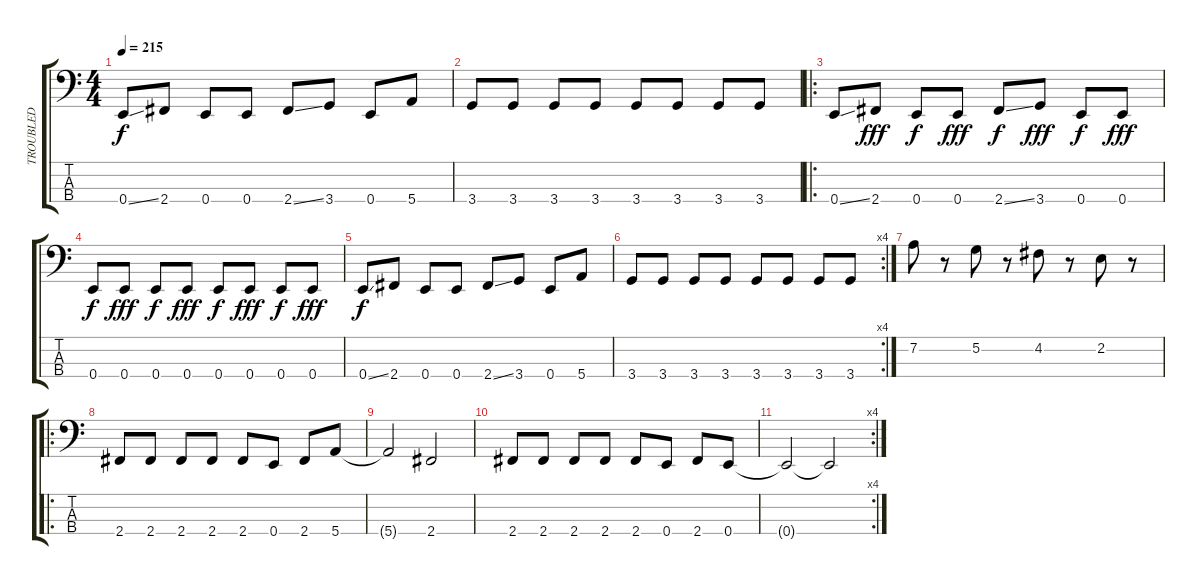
\track ("TROUBLED" "TROUBLED") {instrument electricbasspick}
\staff {score tabs}
\tuning (G2 D2 A1 E1) {hide}
\ts (4 4)
\tempo 215
\clef f4
\ks c
0.4{ss}.8{dy f} 2.4.8 0.4.8 0.4.8 2.4{ss}.8 3.4.8 0.4.8 5.4.8 |
3.4.8 3.4.8 3.4.8 3.4.8 3.4.8 3.4.8 3.4.8 3.4.8 |
\ro
0.4{ss}.8 2.4.8{dy fff} 0.4.8{dy f} 0.4.8{dy fff} 2.4{ss}.8{dy f} 3.4.8{dy fff} 0.4.8{dy f} 0.4.8{dy fff} |
0.4.8{dy f} 0.4.8{dy fff} 0.4.8{dy f} 0.4.8{dy fff} 0.4.8{dy f} 0.4.8{dy fff} 0.4.8{dy f} 0.4.8{dy fff} |
0.4{ss}.8{dy f} 2.4.8 0.4.8 0.4.8 2.4{ss}.8 3.4.8 0.4.8 5.4.8 |
\rc 4
3.4.8 3.4.8 3.4.8 3.4.8 3.4.8 3.4.8 3.4.8 3.4.8 |
7.2.8 r.8 5.2.8 r.8 4.2.8 r.8 2.2.8 r.8 |
\ro
2.4.8 2.4.8 2.4.8 2.4.8 2.4.8 0.4.8 2.4.8 5.4.8 |
5.4{t}.2 2.4.2 |
2.4.8 2.4.8 2.4.8 2.4.8 2.4.8 0.4.8 2.4.8 0.4.8 |
\rc 4
0.4{t}.2 0.4{t}.2
